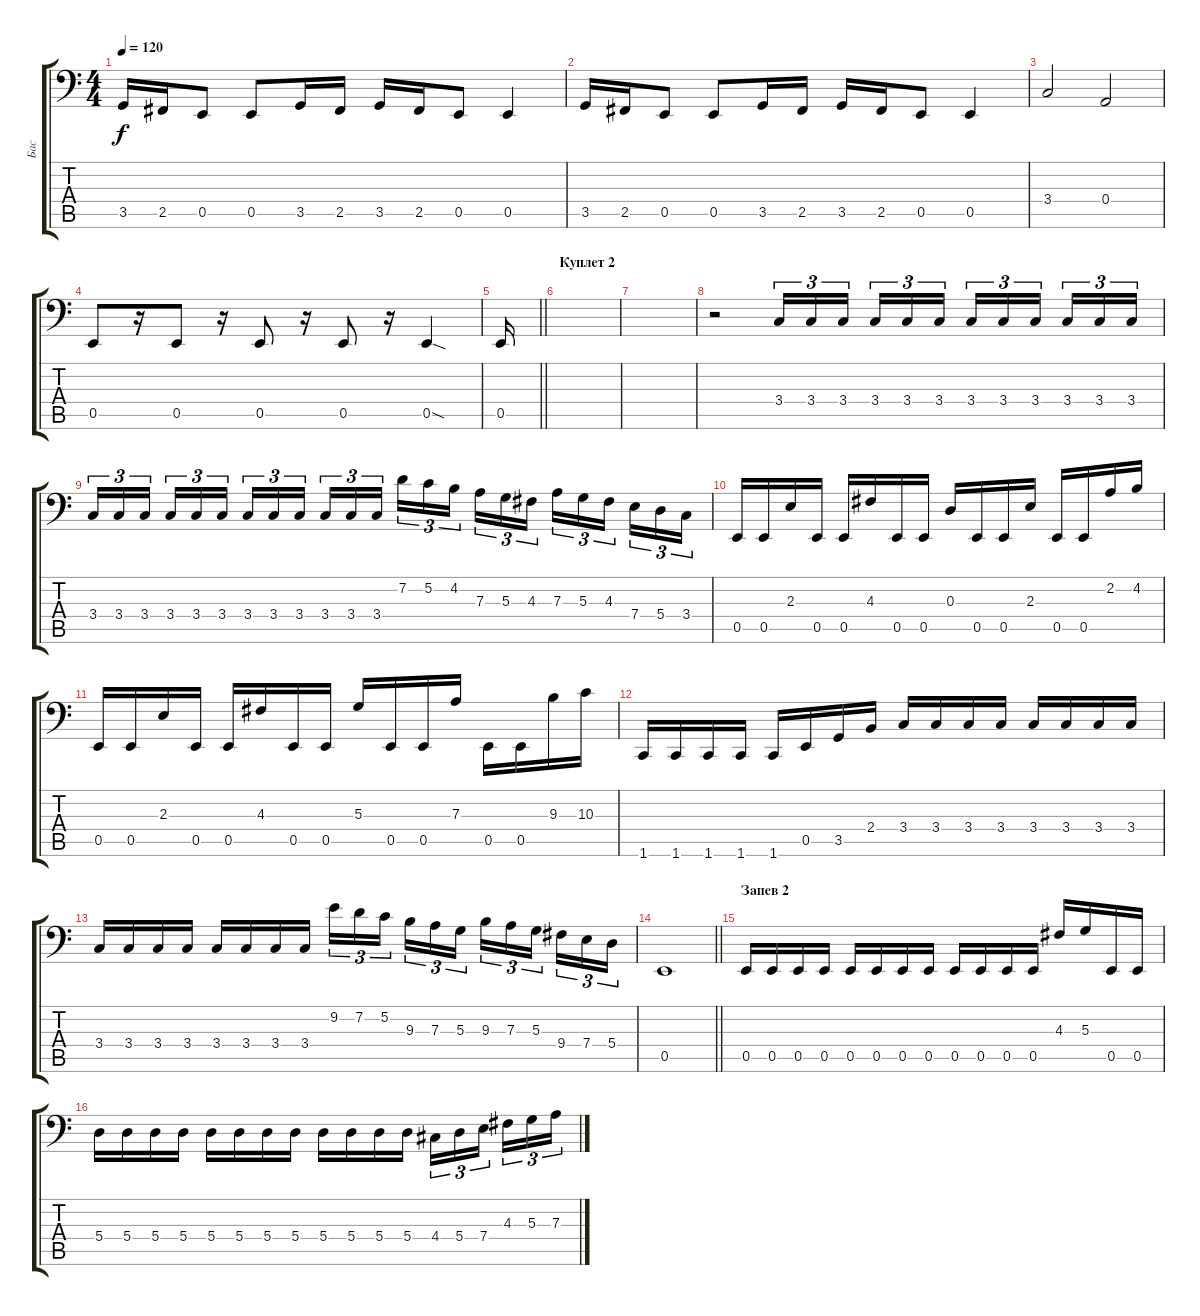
\track ("Бас" "Бас") {instrument electricbassfinger}
\staff {score tabs}
\tuning (C3 G2 D2 A1 E1 B0) {hide}
\ts (4 4)
\tempo 120
\clef f4
\ks c
3.5.16{dy f} 2.5.16 0.5.8 0.5.8 3.5.16 2.5.16 3.5.16 2.5.16 0.5.8 0.5.4 |
3.5.16 2.5.16 0.5.8 0.5.8 3.5.16 2.5.16 3.5.16 2.5.16 0.5.8 0.5.4 |
3.4.2 0.4.2 |
0.5.8 r.16 0.5.8 r.16 0.5.8 r.16 0.5.8 r.16 0.5{sod}.4 |
\barLineRight lightlight
0.5.16 |
\section ("" "Куплет 2")
|
|
r.2 3.4.16{tu (3 2)} 3.4.16{tu (3 2)} 3.4.16{tu (3 2) beam splitsecondary} 3.4.16{tu (3 2)} 3.4.16{tu (3 2)} 3.4.16{tu (3 2)} 3.4.16{tu (3 2)} 3.4.16{tu (3 2)} 3.4.16{tu (3 2) beam splitsecondary} 3.4.16{tu (3 2)} 3.4.16{tu (3 2)} 3.4.16{tu (3 2)} |
3.4.16{tu (3 2)} 3.4.16{tu (3 2)} 3.4.16{tu (3 2) beam splitsecondary} 3.4.16{tu (3 2)} 3.4.16{tu (3 2)} 3.4.16{tu (3 2)} 3.4.16{tu (3 2)} 3.4.16{tu (3 2)} 3.4.16{tu (3 2) beam splitsecondary} 3.4.16{tu (3 2)} 3.4.16{tu (3 2)} 3.4.16{tu (3 2)} 7.2.16{tu (3 2)} 5.2.16{tu (3 2)} 4.2.16{tu (3 2) beam splitsecondary} 7.3.16{tu (3 2)} 5.3.16{tu (3 2)} 4.3.16{tu (3 2)} 7.3.16{tu (3 2)} 5.3.16{tu (3 2)} 4.3.16{tu (3 2) beam splitsecondary} 7.4.16{tu (3 2)} 5.4.16{tu (3 2)} 3.4.16{tu (3 2)} |
0.5.16 0.5.16 2.3.16 0.5.16 0.5.16 4.3.16 0.5.16 0.5.16 0.3.16 0.5.16 0.5.16 2.3.16 0.5.16 0.5.16 2.2.16 4.2.16 |
0.5.16 0.5.16 2.3.16 0.5.16 0.5.16 4.3.16 0.5.16 0.5.16 5.3.16 0.5.16 0.5.16 7.3.16 0.5.16 0.5.16 9.3.16 10.3.16 |
1.6.16 1.6.16 1.6.16 1.6.16 1.6.16 0.5.16 3.5.16 2.4.16 3.4.16 3.4.16 3.4.16 3.4.16 3.4.16 3.4.16 3.4.16 3.4.16 |
3.4.16 3.4.16 3.4.16 3.4.16 3.4.16 3.4.16 3.4.16 3.4.16 9.2.16{tu (3 2)} 7.2.16{tu (3 2)} 5.2.16{tu (3 2) beam splitsecondary} 9.3.16{tu (3 2)} 7.3.16{tu (3 2)} 5.3.16{tu (3 2)} 9.3.16{tu (3 2)} 7.3.16{tu (3 2)} 5.3.16{tu (3 2) beam splitsecondary} 9.4.16{tu (3 2)} 7.4.16{tu (3 2)} 5.4.16{tu (3 2)} |
\barLineRight lightlight
0.5.1 |
\section ("" "Запев 2")
0.5.16 0.5.16 0.5.16 0.5.16 0.5.16 0.5.16 0.5.16 0.5.16 0.5.16 0.5.16 0.5.16 0.5.16 4.3.16 5.3.16 0.5.16 0.5.16 |
5.4.16 5.4.16 5.4.16 5.4.16 5.4.16 5.4.16 5.4.16 5.4.16 5.4.16 5.4.16 5.4.16 5.4.16 4.4.16{tu (3 2)} 5.4.16{tu (3 2)} 7.4.16{tu (3 2) beam splitsecondary} 4.3.16{tu (3 2)} 5.3.16{tu (3 2)} 7.3.16{tu (3 2)}
